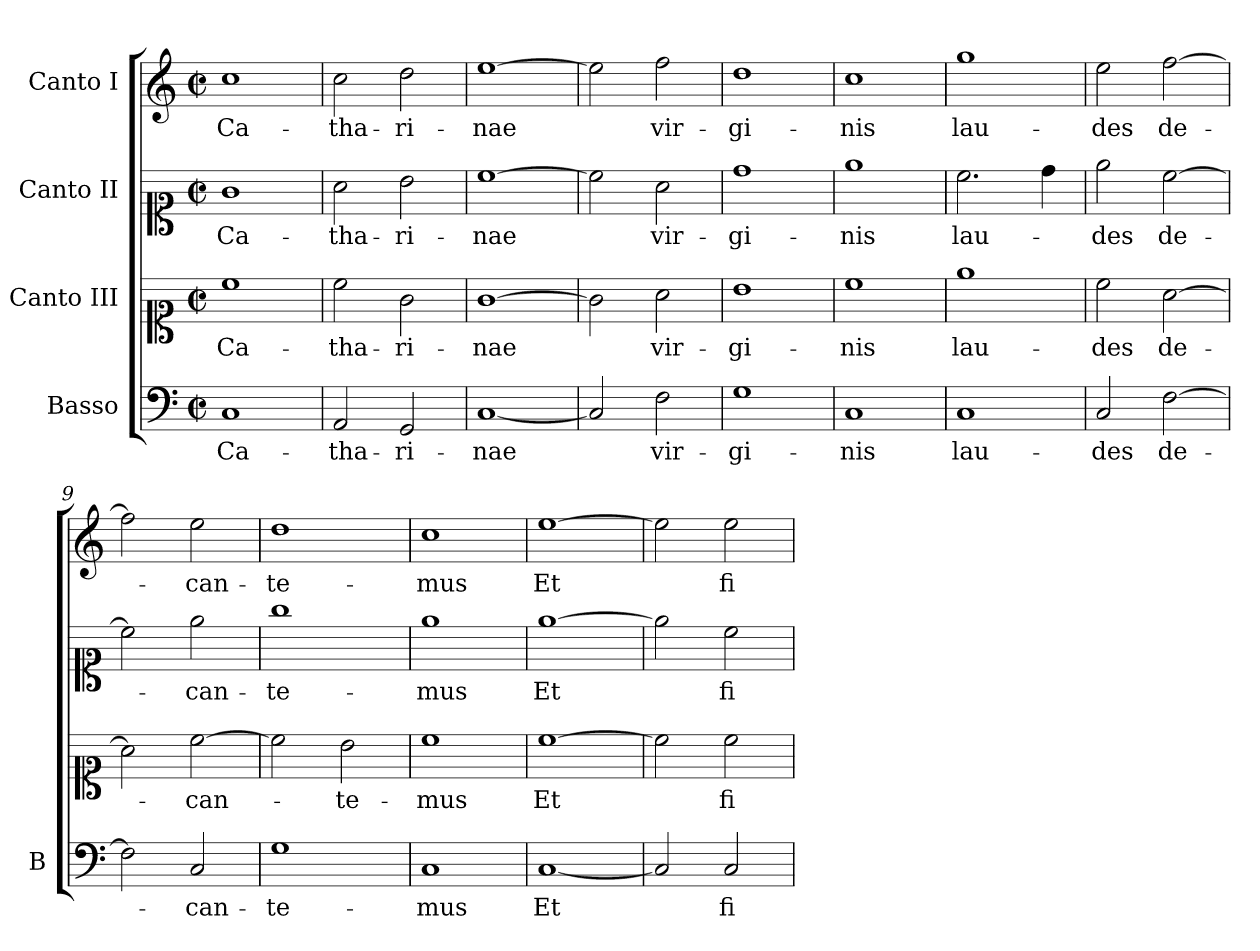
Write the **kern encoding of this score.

**kern	**text	**kern	**text	**kern	**text	**kern	**text
*part4	*part4	*part3	*part3	*part2	*part2	*part1	*part1
*staff4	*staff4	*staff3	*staff3	*staff2	*staff2	*staff1	*staff1
*I"Basso	*	*I"Canto III	*	*I"Canto II	*	*I"Canto I	*
*I'B	*	*	*	*	*	*	*
*clefF4	*	*clefC1	*	*clefC1	*	*clefG2	*
*k[]	*	*k[]	*	*k[]	*	*k[]	*
*M2/2	*	*M2/2	*	*M2/2	*	*M2/2	*
*met(c|)	*	*met(c|)	*	*met(c|)	*	*met(c|)	*
=1	=1	=1	=1	=1	=1	=1	=1
1C	Ca-	1cc	Ca-	1g	Ca-	1cc	Ca-
=2	=2	=2	=2	=2	=2	=2	=2
2AA/	-tha-	2cc\	-tha-	2a\	-tha-	2cc\	-tha-
2GG/	-ri-	2g\	-ri-	2b\	-ri-	2dd\	-ri-
=3	=3	=3	=3	=3	=3	=3	=3
[1C	-nae	[1g	-nae	[1cc	-nae	[1ee	-nae
=4	=4	=4	=4	=4	=4	=4	=4
2C/]	.	2g\]	.	2cc\]	.	2ee\]	.
2F\	vir-	2a\	vir-	2a\	vir-	2ff\	vir-
=5	=5	=5	=5	=5	=5	=5	=5
1G	-gi-	1b	-gi-	1dd	-gi-	1dd	-gi-
=6	=6	=6	=6	=6	=6	=6	=6
1C	-nis	1cc	-nis	1ee	-nis	1cc	-nis
=7	=7	=7	=7	=7	=7	=7	=7
1C	lau-	1ee	lau-	2.cc\	lau-	1gg	lau-
.	.	.	.	4dd\	.	.	.
=8	=8	=8	=8	=8	=8	=8	=8
2C/	-des	2cc\	-des	2ee\	-des	2ee\	-des
[2F\	de-	[2a\	de-	[2cc\	de-	[2ff\	de-
=9	=9	=9	=9	=9	=9	=9	=9
2F\]	.	2a\]	.	2cc\]	.	2ff\]	.
2C/	-can-	[2cc\	-can-	2ee\	-can-	2ee\	-can-
=10	=10	=10	=10	=10	=10	=10	=10
1G	-te-	2cc\]	.	1gg	-te-	1dd	-te-
.	.	2b\	-te-	.	.	.	.
=11	=11	=11	=11	=11	=11	=11	=11
1C	-mus	1cc	-mus	1ee	-mus	1cc	-mus
=12	=12	=12	=12	=12	=12	=12	=12
[1C	Et	[1cc	Et	[1ee	Et	[1ee	Et
=13	=13	=13	=13	=13	=13	=13	=13
2C/]	.	2cc\]	.	2ee\]	.	2ee\]	.
2C/	fi-	2cc\	fi-	2cc\	fi-	2ee\	fi-
=	=	=	=	=	=	=	=
*-	*-	*-	*-	*-	*-	*-	*-
